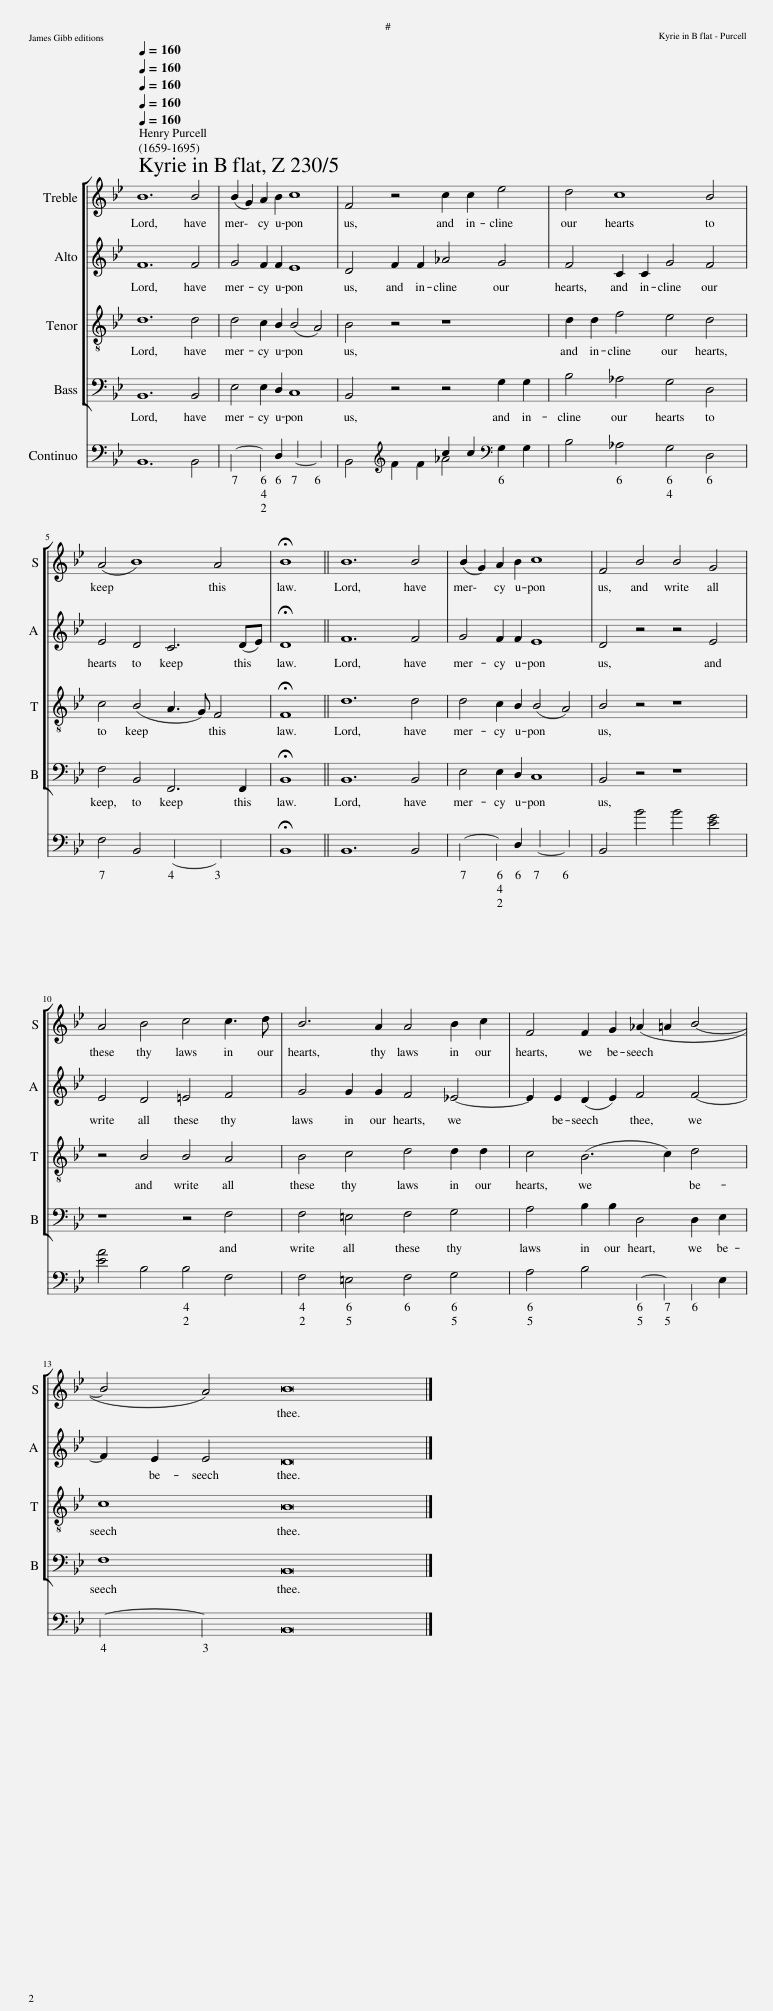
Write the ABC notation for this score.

X:1
%%score [ 1 2 3 4 ] ( 5 6 )
L:1/8
Q:1/4=160
M:none
I:linebreak $
K:Bb
V:1 treble
V:2 treble
V:3 treble-8
V:4 bass
V:5 bass
V:6 bass
V:1
 B12 B4 | (B2 G2) A2 B2 c8 | F4 z4 c2 c2 e4 | d4 c8 B4 |$ (A4 B8) A4 | %5
 !fermata!B8 || B12 B4 | (B2 G2) A2 B2 c8 | F4 B4 B4 G4 |$ A4 B4 c4 c3 d | %10
 B6 A2 A4 B2 c2 | F4 F2 G2 (_A2 =A2 B4- |$ B4 A4) B16 |] %13
V:2
 F12 F4 | G4 F2 F2 E8 | D4 F2 F2 _A4 G4 | F4 C2 C2 G4 F4 |$ E4 D4 C6 (DE) | %5
 !fermata!D8 || F12 F4 | G4 F2 F2 E8 | D4 z4 z4 E4 |$ E4 D4 =E4 F4 | %10
 G4 G2 G2 F4 _E4- | E2 E2 (D2 E2) F4 F4- |$ F2 E2 E4 D16 |] %13
V:3
 d12 d4 | d4 c2 B2 (B4 A4) | B4 z4 z8 | d2 d2 f4 e4 d4 |$ c4 (B4 A3 G) F4 | %5
 !fermata!F8 || d12 d4 | d4 c2 B2 (B4 A4) | B4 z4 z8 |$ z4 B4 B4 A4 | %10
 B4 c4 d4 d2 d2 | c4 (B6 c2) d4 |$ c8 B16 |] %13
V:4
 B,,12 B,,4 | E,4 E,2 D,2 C,8 | B,,4 z4 z4 G,2 G,2 | B,4 _A,4 G,4 D,4 |$ F,4 B,,4 F,,6 F,,2 | %5
 !fermata!B,,8 || B,,12 B,,4 | E,4 E,2 D,2 C,8 | B,,4 z4 z8 |$ z8 z4 F,4 | %10
 F,4 =E,4 F,4 G,4 | A,4 B,2 B,2 D,4 D,2 E,2 |$ F,8 B,,16 |] %13
V:5
 x16 | x16 | x4[K:treble] x4 c2 c2[K:bass] x4 | x16 |$ F,4 B,,4 x4- x4 | %5
 !fermata!B,,8 || B,,12 B,,4 | x4- x2 D,2 x4- x4 | B,,4 B4 B4 [EG]4 |$ [EA]4 B,4 B,4 F,4 | %10
 F,4 =E,4 F,4 G,4 | A,4 B,4 x2- x2 x2 E,2 |$ x4- x4 B,,16 |] %13
V:6
 B,,12 B,,4 | x4- x2 D,2 x4- x4 | B,,4[K:treble] F2 F2 _A4[K:bass] G,2 G,2 | B,4 _A,4 G,4 D,4 |$ x16 | %5
 x8 || x16 | x16 | x16 |$ x16 | %10
 x16 | x16 |$ x24 |] %13
